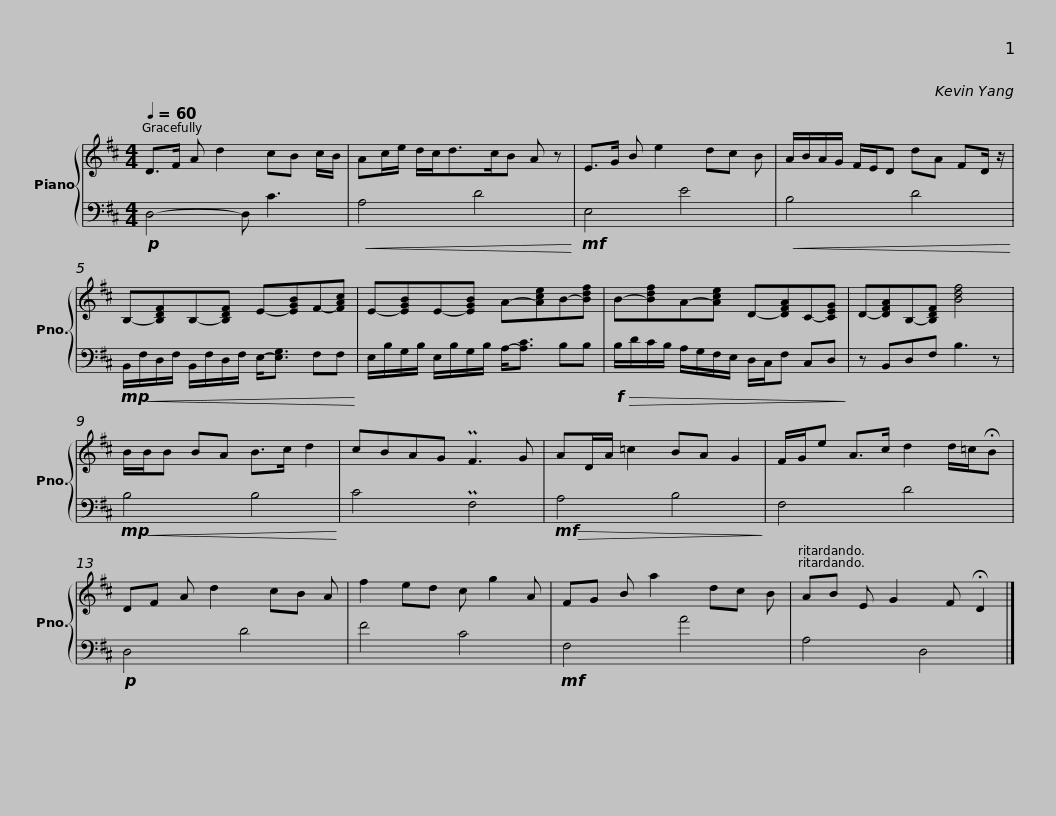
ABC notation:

X:1
%%score { 1 | 2 }
L:1/8
Q:1/4=60
M:4/4
I:linebreak $
K:D
V:1 treble
V:2 bass
V:1
 D>F A d2 cB c/B/ | Ac/e/ d/c<dc/B A z | E>G B e2 dc B | A/B/A/G/ F/E/D dA FD/ z/ |$ B,-[B,DF]B,-[B,DF] E-[EGB]F-[FAc] | %5
 E-[EGB]E-[EGB] A-[Ace]B-[Bdf] | B-[Bdf]A-[Ace] D-[DFA]C-[CEG] |$ D-[DFA]B,-[B,DF] [Bdf]4 | B/B/B BA B>c d2 | cBAG PF3 G | %10
 AD/A/ =c2 BA G2 | F/G/e A>c d2 d/=c/!fermata!B |$ DF A d2 cB A | f2 ed c g2 A | FG B a2 dc B | %15
 AB E G2 F !fermata!D2 |] %16
V:2
!p! D,4- D, C3 |!<(! A,4 D4!<)! |!mf! E,4 E4 |!<(! B,4 D4!<)! |$!mp!!<(! B,,/F,/D,/F,/ B,,/F,/D,/F,/ E,-<[E,G,] F,F,!<)! | %5
 E,/B,/G,/B,/ E,/B,/G,/B,/ A,-<[A,C] B,B, |!f!!>(! B,/D/C/B,/ A,/G,/F,/E,/ D,/C,/F, C,D,!>)! |$ z B,,D,F, B,3 z |!mp!!<(! B,4 B,4!<)! | C4 PF,4 | %10
!mf!!>(! A,4 B,4!>)! | F,4 D4 |$!p! D,4 D4 | F4 C4 |!mf! F,4 A4 | %15
 A,4 D,4 |] %16
